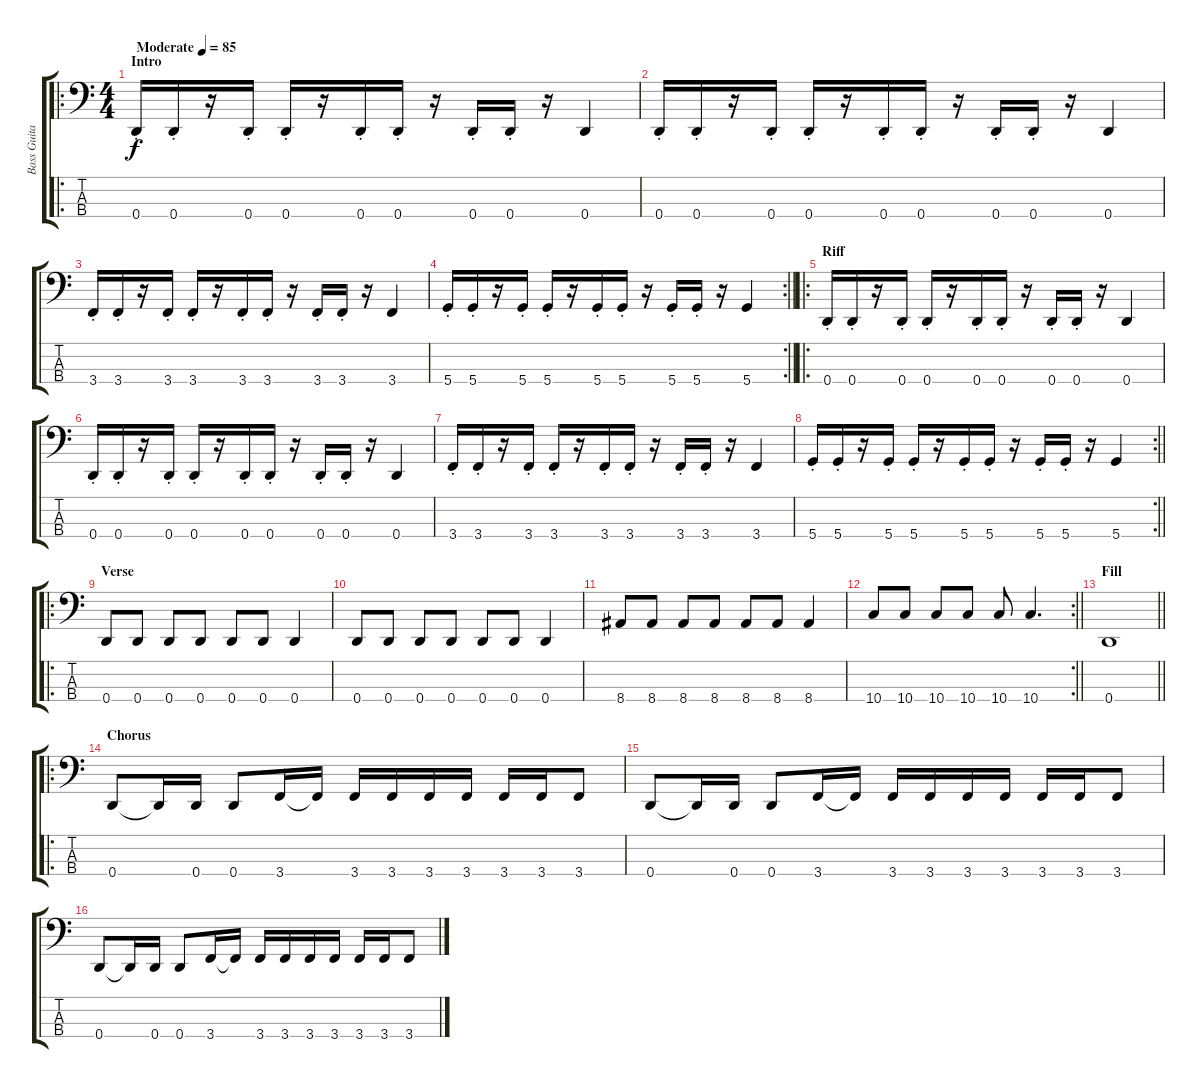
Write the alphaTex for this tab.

\track ("Bass Guitar" "Bass Guita") {instrument electricbasspick}
\staff {score tabs}
\tuning (G2 D2 A1 D1) {hide}
\ro
\ts (4 4)
\section ("" "Intro")
\tempo (85 "Moderate")
\clef f4
\ks c
0.4{st}.16{dy f instrument electricbasspick} 0.4{st}.16 r.16 0.4{st}.16 0.4{st}.16 r.16 0.4{st}.16 0.4{st}.16 r.16 0.4{st}.16 0.4{st}.16 r.16 0.4.4 |
0.4{st}.16 0.4{st}.16 r.16 0.4{st}.16 0.4{st}.16 r.16 0.4{st}.16 0.4{st}.16 r.16 0.4{st}.16 0.4{st}.16 r.16 0.4.4 |
3.4{st}.16 3.4{st}.16 r.16 3.4{st}.16 3.4{st}.16 r.16 3.4{st}.16 3.4{st}.16 r.16 3.4{st}.16 3.4{st}.16 r.16 3.4.4 |
\rc 2
\barLineRight lightlight
5.4{st}.16 5.4{st}.16 r.16 5.4{st}.16 5.4{st}.16 r.16 5.4{st}.16 5.4{st}.16 r.16 5.4{st}.16 5.4{st}.16 r.16 5.4.4 |
\ro
\section ("" "Riff")
0.4{st}.16 0.4{st}.16 r.16 0.4{st}.16 0.4{st}.16 r.16 0.4{st}.16 0.4{st}.16 r.16 0.4{st}.16 0.4{st}.16 r.16 0.4.4 |
0.4{st}.16 0.4{st}.16 r.16 0.4{st}.16 0.4{st}.16 r.16 0.4{st}.16 0.4{st}.16 r.16 0.4{st}.16 0.4{st}.16 r.16 0.4.4 |
3.4{st}.16 3.4{st}.16 r.16 3.4{st}.16 3.4{st}.16 r.16 3.4{st}.16 3.4{st}.16 r.16 3.4{st}.16 3.4{st}.16 r.16 3.4.4 |
\rc 2
\barLineRight lightlight
5.4{st}.16 5.4{st}.16 r.16 5.4{st}.16 5.4{st}.16 r.16 5.4{st}.16 5.4{st}.16 r.16 5.4{st}.16 5.4{st}.16 r.16 5.4.4 |
\ro
\section ("" "Verse")
0.4.8 0.4.8 0.4.8 0.4.8 0.4.8 0.4.8 0.4.4 |
0.4.8 0.4.8 0.4.8 0.4.8 0.4.8 0.4.8 0.4.4 |
8.4.8 8.4.8 8.4.8 8.4.8 8.4.8 8.4.8 8.4.4 |
\rc 2
\barLineRight lightlight
10.4.8 10.4.8 10.4.8 10.4.8 10.4.8 10.4.4{d} |
\section ("" "Fill")
\barLineRight lightlight
0.4.1 |
\ro
\section ("" "Chorus")
0.4.8 0.4{t}.16 0.4.16 0.4.8 3.4.16 3.4{t}.16 3.4.16 3.4.16 3.4.16 3.4.16 3.4.16 3.4.16 3.4.8 |
0.4.8 0.4{t}.16 0.4.16 0.4.8 3.4.16 3.4{t}.16 3.4.16 3.4.16 3.4.16 3.4.16 3.4.16 3.4.16 3.4.8 |
0.4.8 0.4{t}.16 0.4.16 0.4.8 3.4.16 3.4{t}.16 3.4.16 3.4.16 3.4.16 3.4.16 3.4.16 3.4.16 3.4.8
